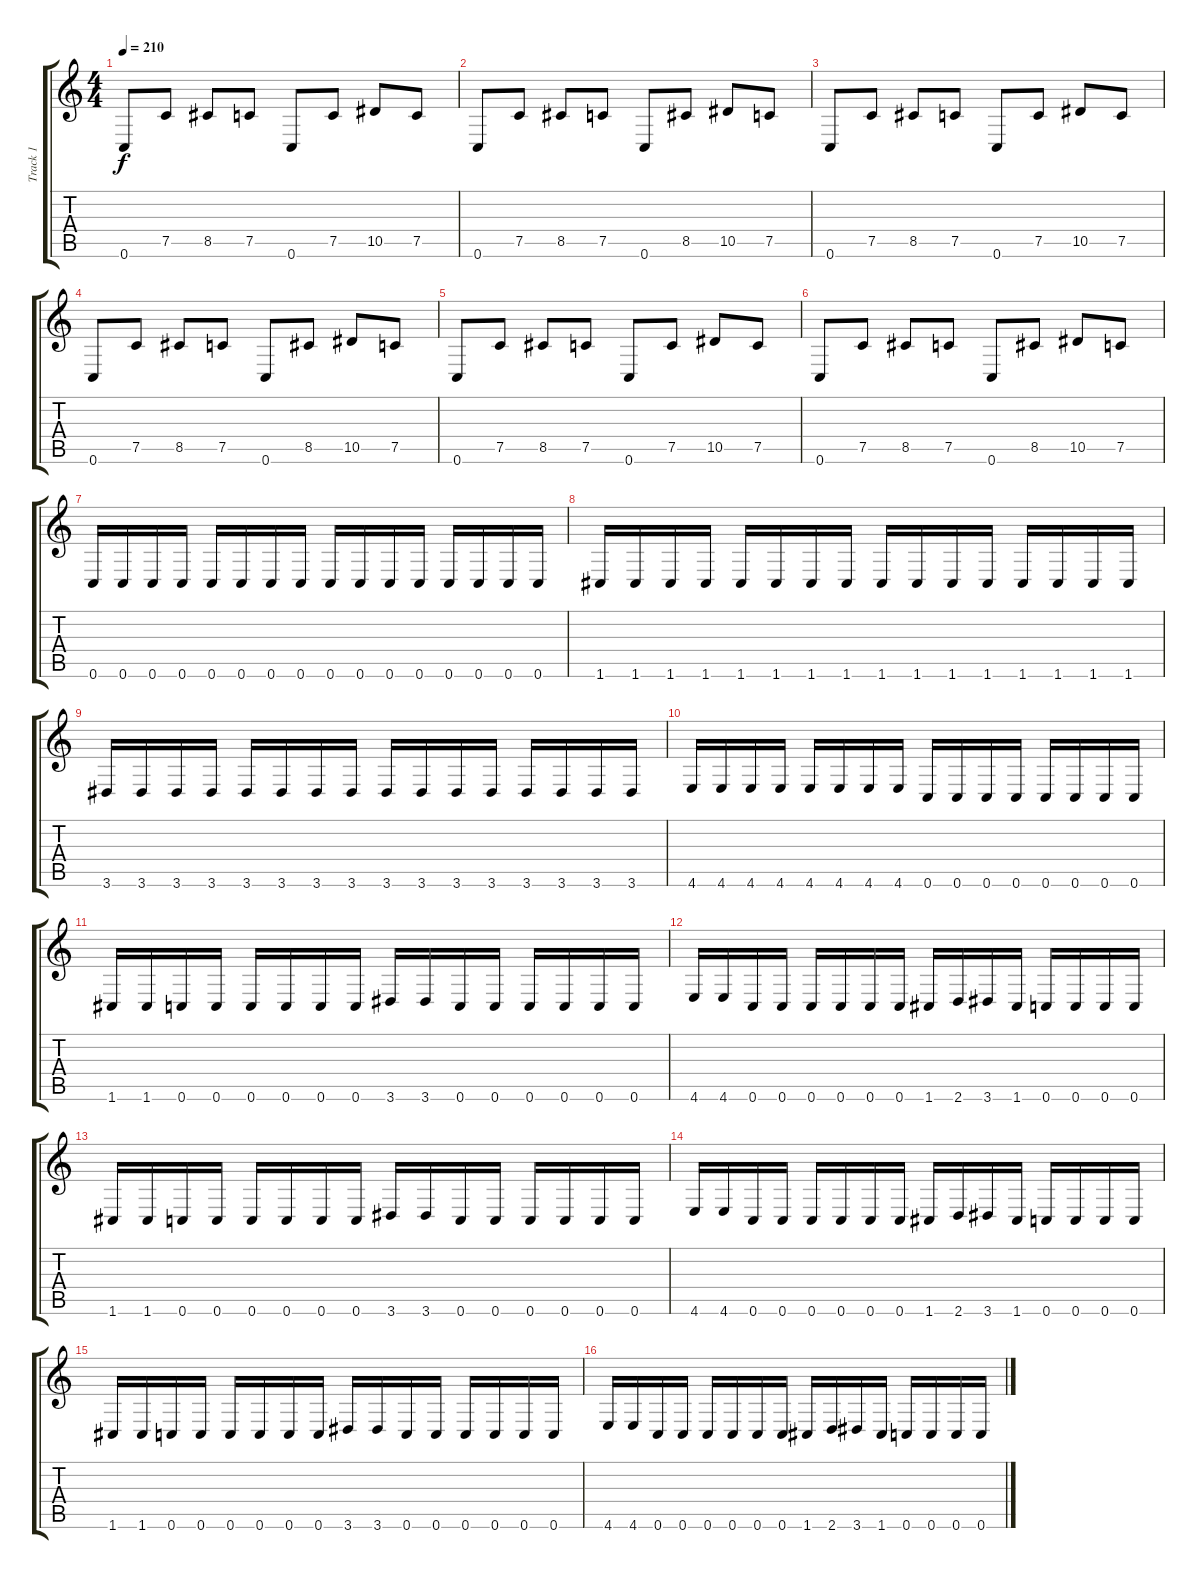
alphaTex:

\track ("Track 1" "Track 1") {instrument distortionguitar}
\staff {score tabs}
\tuning (C4 G3 Eb3 Bb2 F2 C2) {hide}
\ts (4 4)
\tempo 210
\clef g2
\ks c
0.6.8{dy f} 7.5.8 8.5.8 7.5.8 0.6.8 7.5.8 10.5.8 7.5.8 |
0.6.8 7.5.8 8.5.8 7.5.8 0.6.8 8.5.8 10.5.8 7.5.8 |
0.6.8 7.5.8 8.5.8 7.5.8 0.6.8 7.5.8 10.5.8 7.5.8 |
0.6.8 7.5.8 8.5.8 7.5.8 0.6.8 8.5.8 10.5.8 7.5.8 |
0.6.8 7.5.8 8.5.8 7.5.8 0.6.8 7.5.8 10.5.8 7.5.8 |
0.6.8 7.5.8 8.5.8 7.5.8 0.6.8 8.5.8 10.5.8 7.5.8 |
0.6.16 0.6.16 0.6.16 0.6.16 0.6.16 0.6.16 0.6.16 0.6.16 0.6.16 0.6.16 0.6.16 0.6.16 0.6.16 0.6.16 0.6.16 0.6.16 |
1.6.16 1.6.16 1.6.16 1.6.16 1.6.16 1.6.16 1.6.16 1.6.16 1.6.16 1.6.16 1.6.16 1.6.16 1.6.16 1.6.16 1.6.16 1.6.16 |
3.6.16 3.6.16 3.6.16 3.6.16 3.6.16 3.6.16 3.6.16 3.6.16 3.6.16 3.6.16 3.6.16 3.6.16 3.6.16 3.6.16 3.6.16 3.6.16 |
4.6.16 4.6.16 4.6.16 4.6.16 4.6.16 4.6.16 4.6.16 4.6.16 0.6.16 0.6.16 0.6.16 0.6.16 0.6.16 0.6.16 0.6.16 0.6.16 |
1.6.16 1.6.16 0.6.16 0.6.16 0.6.16 0.6.16 0.6.16 0.6.16 3.6.16 3.6.16 0.6.16 0.6.16 0.6.16 0.6.16 0.6.16 0.6.16 |
4.6.16 4.6.16 0.6.16 0.6.16 0.6.16 0.6.16 0.6.16 0.6.16 1.6.16 2.6.16 3.6.16 1.6.16 0.6.16 0.6.16 0.6.16 0.6.16 |
1.6.16 1.6.16 0.6.16 0.6.16 0.6.16 0.6.16 0.6.16 0.6.16 3.6.16 3.6.16 0.6.16 0.6.16 0.6.16 0.6.16 0.6.16 0.6.16 |
4.6.16 4.6.16 0.6.16 0.6.16 0.6.16 0.6.16 0.6.16 0.6.16 1.6.16 2.6.16 3.6.16 1.6.16 0.6.16 0.6.16 0.6.16 0.6.16 |
1.6.16 1.6.16 0.6.16 0.6.16 0.6.16 0.6.16 0.6.16 0.6.16 3.6.16 3.6.16 0.6.16 0.6.16 0.6.16 0.6.16 0.6.16 0.6.16 |
4.6.16 4.6.16 0.6.16 0.6.16 0.6.16 0.6.16 0.6.16 0.6.16 1.6.16 2.6.16 3.6.16 1.6.16 0.6.16 0.6.16 0.6.16 0.6.16
